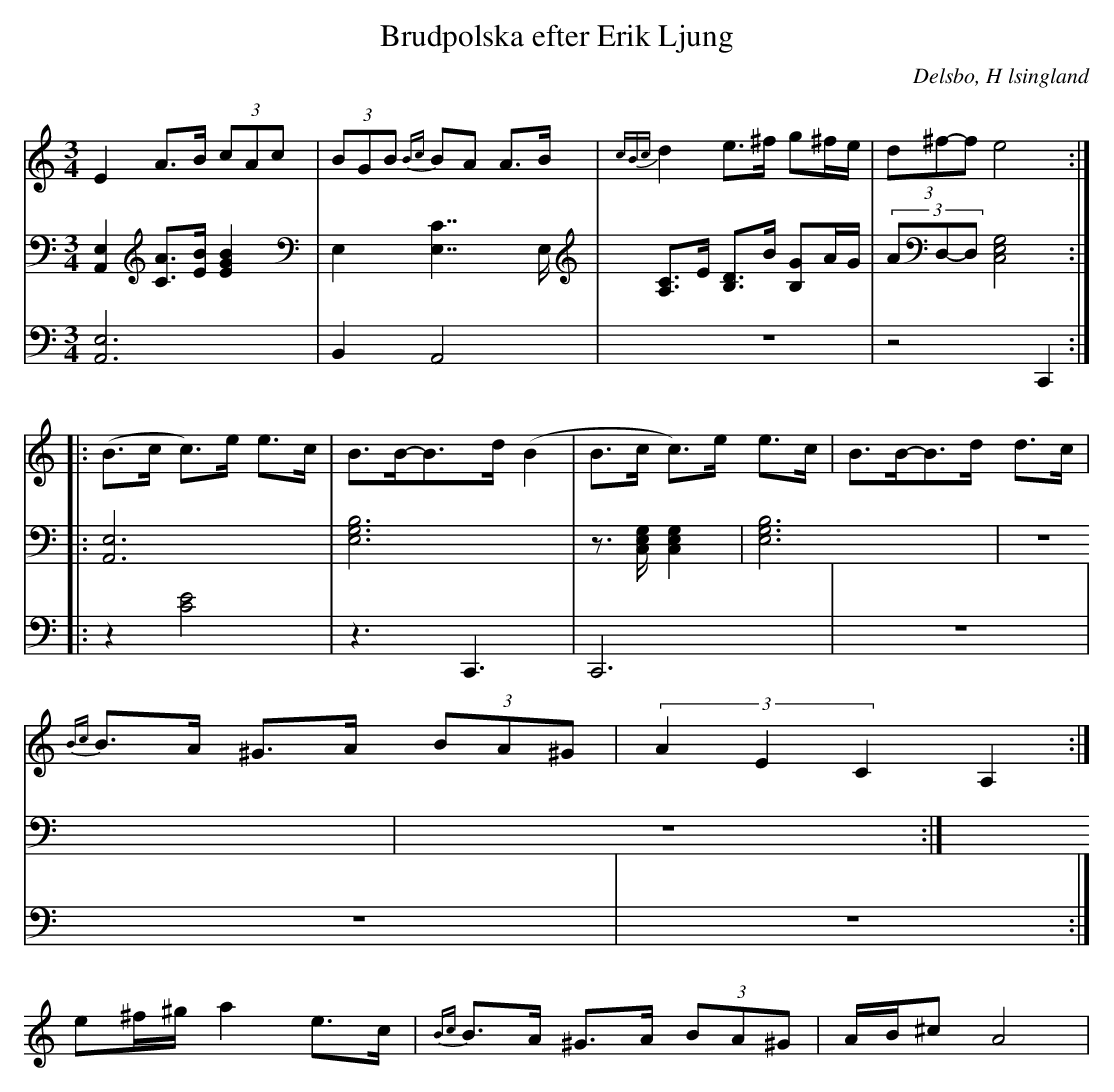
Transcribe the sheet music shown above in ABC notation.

X:1
T: Brudpolska efter Erik Ljung
Q: 105
O: Delsbo, H lsingland
M: 3/4
L: 1/8
K: Am
V:1
V:2
V:3 Merge
V:1
E2 A>B (3cAc| (3BGB {Bc}BA A>B|{cBc}d2 e>^f g^f/e/|(3d^f-f e4 :|
|:(B>c c)>e e>c|B>B-B>d (B2|B>c c)>e e>c|B>B-B>d d>c|
{Bc}B>A ^G>A (3BA^G|(3A2E2C2 A,2:|
e^f/^g/ a2 e>c|{Bc}B>A ^G>A (3BA^G|A/B/^c A4|
V:2
[A,,2E,2] [AC]>[BE] [B2E2G2]|E,2 [C7/2E,7/2]E,/|[A,C]>E [B,D]>B [B,G]A/G/|(3AD,-D, [E,4G,4C,4]:|
|:[A,,6E,6]|[E,6G,6B,6]|z>[E,G,C,] [E,2G,2C,2]|[E,6G,6B,6]|
z6|z6:|
V:3
[A,,6E,6]|B,,2 A,,4|z6|z4 C,,2:|
|:z2 [C4E4]|z3C,,3|C,,6|z6|
z6|z6:|
